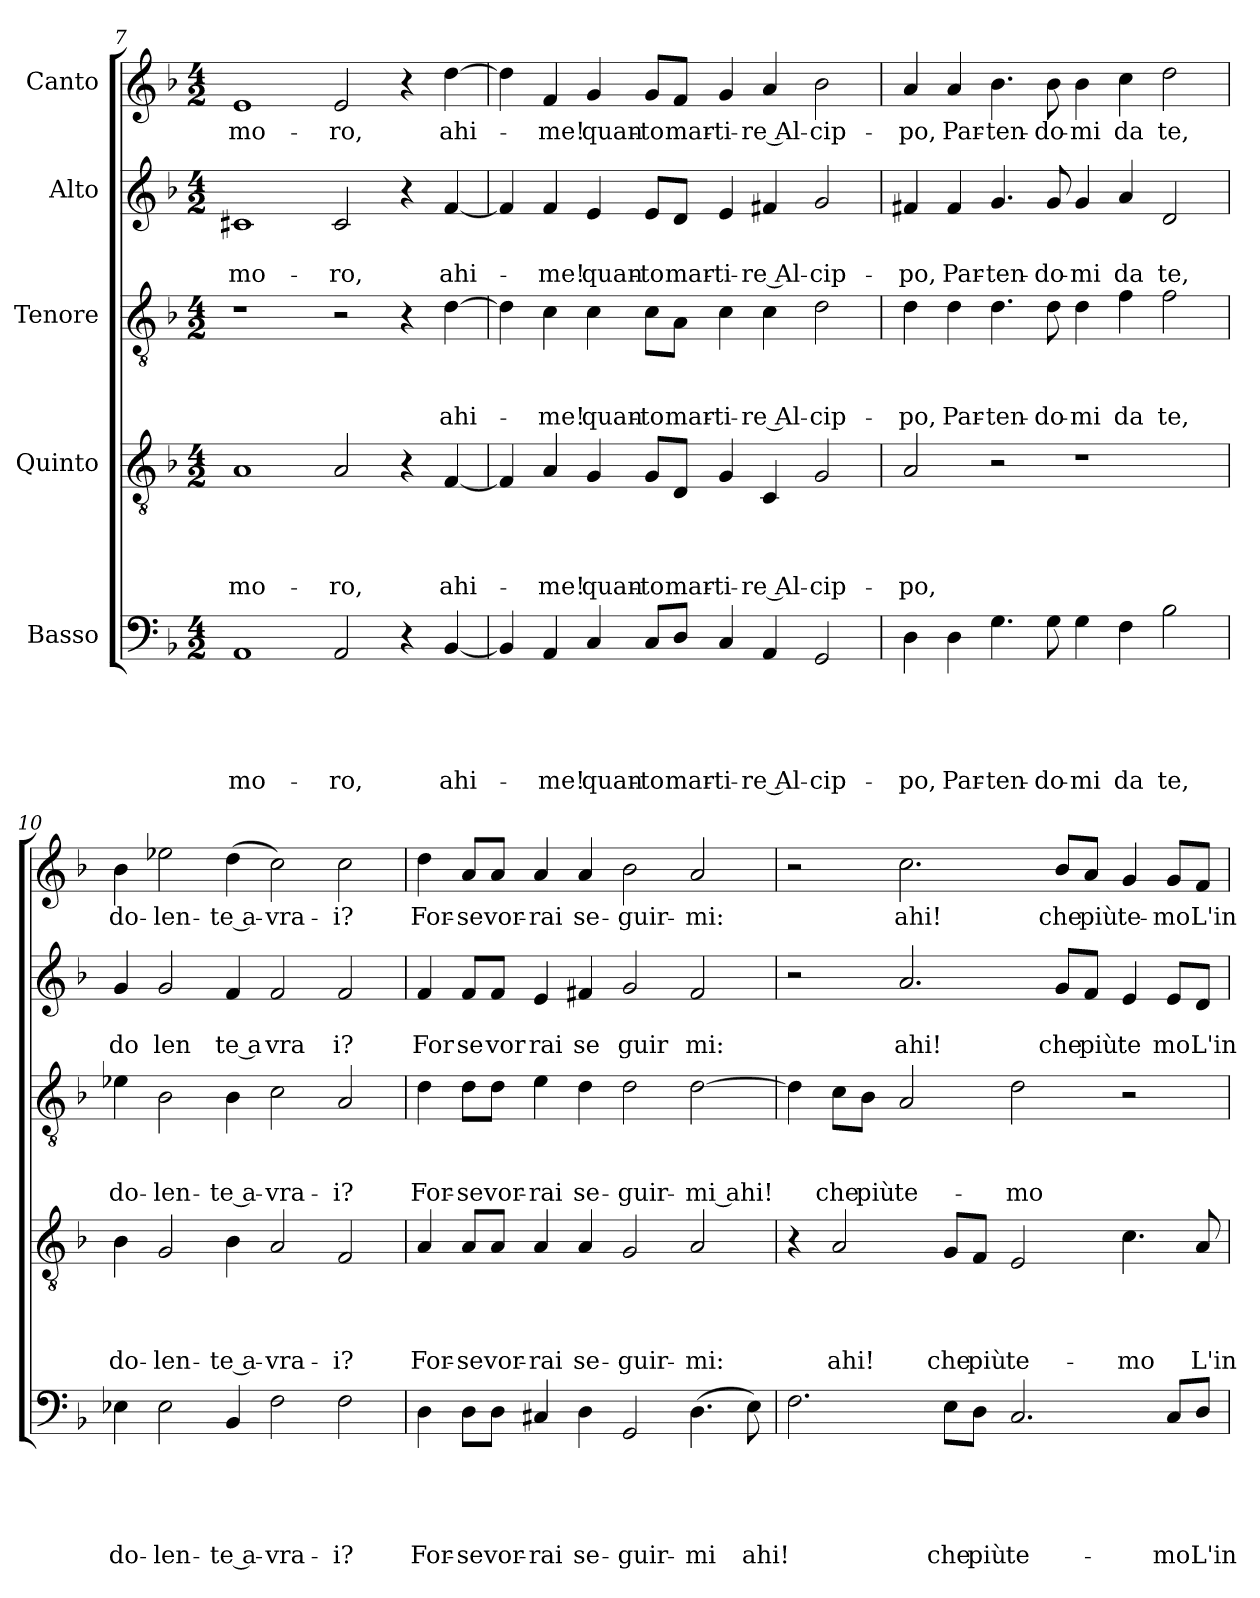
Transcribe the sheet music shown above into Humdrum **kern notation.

**kern	**text	**text	**text	**text	**text	**kern	**text	**text	**text	**text	**kern	**text	**text	**text	**kern	**text	**text	**kern	**text
*part5	*part5	*part5	*part5	*part5	*part5	*part4	*part4	*part4	*part4	*part4	*part3	*part3	*part3	*part3	*part2	*part2	*part2	*part1	*part1
*staff5	*staff5	*staff5	*staff5	*staff5	*staff5	*staff4	*staff4	*staff4	*staff4	*staff4	*staff3	*staff3	*staff3	*staff3	*staff2	*staff2	*staff2	*staff1	*staff1
*I"Basso	*	*	*	*	*	*I"Quinto	*	*	*	*	*I"Tenore	*	*	*	*I"Alto	*	*	*I"Canto	*
*clefF4	*	*	*	*	*	*clefGv2	*	*	*	*	*clefGv2	*	*	*	*clefG2	*	*	*clefG2	*
*ITrd-3c-5	*	*	*	*	*	*ITrd-3c-5	*	*	*	*	*ITrd-3c-5	*	*	*	*ITrd-3c-5	*	*	*	*
*k[b-e-]	*	*	*	*	*	*k[b-e-]	*	*	*	*	*k[b-e-]	*	*	*	*k[b-e-]	*	*	*k[b-]	*
*B-:	*	*	*	*	*	*B-:	*	*	*	*	*B-:	*	*	*	*B-:	*	*	*F:	*
*M4/2	*	*	*	*	*	*M4/2	*	*	*	*	*M4/2	*	*	*	*M4/2	*	*	*M4/2	*
=7	=7	=7	=7	=7	=7	=7	=7	=7	=7	=7	=7	=7	=7	=7	=7	=7	=7	=7	=7
!	!	!	!	!	!LO:LY:b	!	!	!	!	!LO:LY:b	!	!	!	!	!	!	!LO:LY:b	!	!LO:LY:b
1D	.	.	.	.	mo-	1d	.	.	.	mo-	1r	.	.	.	1f#X	.	mo-	1e	mo-
!	!	!	!	!	!LO:LY:b	!	!	!	!	!LO:LY:b	!	!	!	!	!	!	!LO:LY:b	!	!LO:LY:b
2D/	.	.	.	.	-ro,	2d/	.	.	.	-ro,	2r	.	.	.	2f#/	.	-ro,	2e/	-ro,
4r	.	.	.	.	.	4r	.	.	.	.	4r	.	.	.	4r	.	.	4r	.
!	!	!	!	!	!LO:LY:b	!	!	!	!	!LO:LY:b	!	!	!	!LO:LY:b	!	!	!LO:LY:b	!	!LO:LY:b
[<4E-/	.	.	.	.	ahi-	[<4B-/	.	.	.	ahi-	[>4g\	.	.	ahi-	[<4b-/	.	ahi-	[>4dd\	ahi-
=8	=8	=8	=8	=8	=8	=8	=8	=8	=8	=8	=8	=8	=8	=8	=8	=8	=8	=8	=8
4E-/]	.	.	.	.	.	4B-/]	.	.	.	.	4g\]	.	.	.	4b-/]	.	.	4dd\]	.
!	!	!	!	!	!LO:LY:b	!	!	!	!	!LO:LY:b	!	!	!	!LO:LY:b	!	!	!LO:LY:b	!	!LO:LY:b
4D/	.	.	.	.	-me!	4d/	.	.	.	-me!	4f\	.	.	-me!	4b-/	.	-me!	4f/	-me!
!	!	!	!	!	!LO:LY:b	!	!	!	!	!LO:LY:b	!	!	!	!LO:LY:b	!	!	!LO:LY:b	!	!LO:LY:b
4F/	.	.	.	.	quan-	4c/	.	.	.	quan-	4f\	.	.	quan-	4a/	.	quan-	4g/	quan-
!	!	!	!	!	!LO:LY:b	!	!	!	!	!LO:LY:b	!	!	!	!LO:LY:b	!	!	!LO:LY:b	!	!LO:LY:b
8F/L	.	.	.	.	-to	8c/L	.	.	.	-to	8f\L	.	.	-to	8a/L	.	-to	8g/L	-to
!	!	!	!	!	!LO:LY:b	!	!	!	!	!LO:LY:b	!	!	!	!LO:LY:b	!	!	!LO:LY:b	!	!LO:LY:b
8G/J	.	.	.	.	mar-	8G/J	.	.	.	mar-	8d\J	.	.	mar-	8g/J	.	mar-	8f/J	mar-
!	!	!	!	!	!LO:LY:b	!	!	!	!	!LO:LY:b	!	!	!	!LO:LY:b	!	!	!LO:LY:b	!	!LO:LY:b
4F/	.	.	.	.	-ti-	4c/	.	.	.	-ti-	4f\	.	.	-ti-	4a/	.	-ti-	4g/	-ti-
!	!	!	!	!	!LO:LY:b:rj	!	!	!	!	!LO:LY:b:rj	!	!	!	!LO:LY:b:rj	!	!	!LO:LY:b:rj	!	!LO:LY:b:rj
(4D/	.	.	.	.	-re Al-	4F/	.	.	.	-re Al-	4f\	.	.	-re Al-	4bn/	.	-re Al-	4a/	-re Al-
!	!	!	!	!	!LO:LY:b	!	!	!	!	!LO:LY:b	!	!	!	!LO:LY:b	!	!	!LO:LY:b	!	!LO:LY:b
2C/	.	.	.	.	-cip-	2c/	.	.	.	-cip-	2g\	.	.	-cip-	2cc/	.	-cip-	2b-\	-cip-
=9	=9	=9	=9	=9	=9	=9	=9	=9	=9	=9	=9	=9	=9	=9	=9	=9	=9	=9	=9
!	!	!	!	!	!LO:LY:b	!	!	!	!	!LO:LY:b	!	!	!	!LO:LY:b	!	!	!LO:LY:b	!	!LO:LY:b
4G\	.	.	.	.	-po,	2d/	.	.	.	-po,	4g\	.	.	-po,	4bn/	.	-po,	4a/	-po,
!	!	!	!	!	!LO:LY:b	!	!	!	!	!	!	!	!	!LO:LY:b	!	!	!LO:LY:b	!	!LO:LY:b
4G\	.	.	.	.	Par-	.	.	.	.	.	4g\	.	.	Par-	4b/	.	Par-	4a/	Par-
!	!	!	!	!	!LO:LY:b	!	!	!	!	!	!	!	!	!LO:LY:b	!	!	!LO:LY:b	!	!LO:LY:b
4.c\	.	.	.	.	-ten-	2r	.	.	.	.	4.g\	.	.	-ten-	4.cc/	.	-ten-	4.b-\	-ten-
!	!	!	!	!	!LO:LY:b	!	!	!	!	!	!	!	!	!LO:LY:b	!	!	!LO:LY:b	!	!LO:LY:b
8c\	.	.	.	.	-do-	.	.	.	.	.	8g\	.	.	-do-	8cc/	.	-do-	8b-\	-do-
!	!	!	!	!	!LO:LY:b	!	!	!	!	!	!	!	!	!LO:LY:b	!	!	!LO:LY:b	!	!LO:LY:b
4c\	.	.	.	.	-mi	1r	.	.	.	.	4g\	.	.	-mi	4cc/	.	-mi	4b-\	-mi
!	!	!	!	!	!LO:LY:b	!	!	!	!	!	!	!	!	!LO:LY:b	!	!	!LO:LY:b	!	!LO:LY:b
4B-\	.	.	.	.	da	.	.	.	.	.	4b-\	.	.	da	4dd/	.	da	4cc\	da
!	!	!	!	!	!LO:LY:b	!	!	!	!	!	!	!	!	!LO:LY:b	!	!	!LO:LY:b	!	!LO:LY:b
2e-\	.	.	.	.	te,	.	.	.	.	.	2b-\	.	.	te,	2g/	.	te,	2dd\	te,
!!LO:LB:g=z
=10	=10	=10	=10	=10	=10	=10	=10	=10	=10	=10	=10	=10	=10	=10	=10	=10	=10	=10	=10
!	!	!	!	!	!LO:LY:b	!	!	!	!	!LO:LY:b	!	!	!	!LO:LY:b	!	!	!LO:LY:b	!	!LO:LY:b
4A-X\	.	.	.	.	do-	4e-\	.	.	.	do-	4a-X\	.	.	do-	4cc/	.	do	4b-\	do-
!	!	!	!	!	!LO:LY:b	!	!	!	!	!LO:LY:b	!	!	!	!LO:LY:b	!	!	!LO:LY:b	!	!LO:LY:b
2A-\	.	.	.	.	-len-	2c/	.	.	.	-len-	2e-\	.	.	-len-	2cc/	.	len	2ee-X\	-len-
!	!	!	!	!	!LO:LY:b:rj	!	!	!	!	!LO:LY:b:rj	!	!	!	!LO:LY:b:rj	!	!	!LO:LY:b:rj	!	!LO:LY:b:rj
4E-/	.	.	.	.	-te a-	4e-\	.	.	.	-te a-	4e-\	.	.	-te a-	4b-/	.	te a	(<4dd\	-te a-
!	!	!	!	!	!LO:LY:b	!	!	!	!	!LO:LY:b	!	!	!	!LO:LY:b	!	!	!LO:LY:b	!	!LO:LY:b
2B-\	.	.	.	.	-vra-	2d/	.	.	.	-vra-	2f\	.	.	-vra-	2b-/	.	vra	2cc\)	-vra-
!	!	!	!	!	!LO:LY:b	!	!	!	!	!LO:LY:b	!	!	!	!LO:LY:b	!	!	!LO:LY:b	!	!LO:LY:b
2B-\	.	.	.	.	-i?	2B-/	.	.	.	-i?	2d/	.	.	-i?	2b-/	.	i?	2cc\	-i?
=11	=11	=11	=11	=11	=11	=11	=11	=11	=11	=11	=11	=11	=11	=11	=11	=11	=11	=11	=11
!	!	!	!	!	!LO:LY:b	!	!	!	!	!LO:LY:b	!	!	!	!LO:LY:b	!	!	!LO:LY:b	!	!LO:LY:b
4G\	.	.	.	.	For-	4d/	.	.	.	For-	4g\	.	.	For-	4b-/	.	For	4dd\	For-
!	!	!	!	!	!LO:LY:b	!	!	!	!	!LO:LY:b	!	!	!	!LO:LY:b	!	!	!LO:LY:b	!	!LO:LY:b
8G\L	.	.	.	.	-se	8d/L	.	.	.	-se	8g\L	.	.	-se	8b-/L	.	se	8a/L	-se
!	!	!	!	!	!LO:LY:b	!	!	!	!	!LO:LY:b	!	!	!	!LO:LY:b	!	!	!LO:LY:b	!	!LO:LY:b
8G\J	.	.	.	.	vor-	8d/J	.	.	.	vor-	8g\J	.	.	vor-	8b-/J	.	vor	8a/J	vor-
!	!	!	!	!	!LO:LY:b	!	!	!	!	!LO:LY:b	!	!	!	!LO:LY:b	!	!	!LO:LY:b	!	!LO:LY:b
4F#X/	.	.	.	.	-rai	4d/	.	.	.	-rai	4a\	.	.	-rai	4a/	.	rai	4a/	-rai
!	!	!	!	!	!LO:LY:b	!	!	!	!	!LO:LY:b	!	!	!	!LO:LY:b	!	!	!LO:LY:b	!	!LO:LY:b
4G\	.	.	.	.	se-	4d/	.	.	.	se-	4g\	.	.	se-	4bn/	.	se	4a/	se-
!	!	!	!	!	!LO:LY:b	!	!	!	!	!LO:LY:b	!	!	!	!LO:LY:b	!	!	!LO:LY:b	!	!LO:LY:b
2C/	.	.	.	.	-guir-	2c/	.	.	.	-guir-	2g\	.	.	-guir-	2cc/	.	guir	2b-\	-guir-
!	!	!	!	!	!LO:LY:b	!	!	!	!	!LO:LY:b	!	!	!	!LO:LY:b	!	!	!LO:LY:b	!	!LO:LY:b
(<4.G\	.	.	.	.	-mi	2d/	.	.	.	-mi:	[>2g\	.	.	-mi ahi!	2b/	.	mi:	2a/	-mi:
!	!	!	!	!	!LO:LY:b	!	!	!	!	!	!	!	!	!	!	!	!	!	!
8A\)	.	.	.	.	ahi!	.	.	.	.	.	.	.	.	.	.	.	.	.	.
=12	=12	=12	=12	=12	=12	=12	=12	=12	=12	=12	=12	=12	=12	=12	=12	=12	=12	=12	=12
2.B-\	.	.	.	.	.	4r	.	.	.	.	4g\]	.	.	.	2r	.	.	2r	.
!	!	!	!	!	!	!	!	!	!	!LO:LY:b	!	!	!	!LO:LY:b	!	!	!	!	!
.	.	.	.	.	.	2d/	.	.	.	ahi!	8f\L	.	.	che	.	.	.	.	.
!	!	!	!	!	!	!	!	!	!	!	!	!	!	!LO:LY:b	!	!	!	!	!
.	.	.	.	.	.	.	.	.	.	.	8e-\J	.	.	più	.	.	.	.	.
!	!	!	!	!	!	!	!	!	!	!	!	!	!	!LO:LY:b	!	!	!LO:LY:b	!	!LO:LY:b
.	.	.	.	.	.	.	.	.	.	.	2d/	.	.	te-	2.dd/	.	ahi!	2.cc\	ahi!
!	!	!	!	!	!LO:LY:b	!	!	!	!	!LO:LY:b	!	!	!	!	!	!	!	!	!
8A\L	.	.	.	.	che	8c/L	.	.	.	che	.	.	.	.	.	.	.	.	.
!	!	!	!	!	!LO:LY:b	!	!	!	!	!LO:LY:b	!	!	!	!	!	!	!	!	!
8G\J	.	.	.	.	più	8B-/J	.	.	.	più	.	.	.	.	.	.	.	.	.
!	!	!	!	!	!LO:LY:b	!	!	!	!	!LO:LY:b	!	!	!	!LO:LY:b	!	!	!	!	!
2.F/	.	.	.	.	te-	2A/	.	.	.	te-	2g\	.	.	-mo	.	.	.	.	.
!	!	!	!	!	!	!	!	!	!	!	!	!	!	!	!	!	!LO:LY:b	!	!LO:LY:b
.	.	.	.	.	.	.	.	.	.	.	.	.	.	.	8cc/L	.	che	8b-/L	che
!	!	!	!	!	!	!	!	!	!	!	!	!	!	!	!	!	!LO:LY:b	!	!LO:LY:b
.	.	.	.	.	.	.	.	.	.	.	.	.	.	.	8b-/J	.	più	8a/J	più
!	!	!	!	!	!	!	!	!	!	!LO:LY:b	!	!	!	!	!	!	!LO:LY:b	!	!LO:LY:b
.	.	.	.	.	.	4.f\	.	.	.	-mo	2r	.	.	.	4a/	.	te	4g/	te-
!	!	!	!	!	!LO:LY:b	!	!	!	!	!	!	!	!	!	!	!	!LO:LY:b	!	!LO:LY:b
8F/L	.	.	.	.	-mo	.	.	.	.	.	.	.	.	.	8a/L	.	mo	8g/L	-mo
!	!	!	!	!	!LO:LY:b	!	!	!	!	!LO:LY:b	!	!	!	!	!	!	!LO:LY:b	!	!LO:LY:b
8G/J	.	.	.	.	L'in-	8d/	.	.	.	L'in-	.	.	.	.	8g/J	.	L'in	8f/J	L'in-
=	=	=	=	=	=	=	=	=	=	=	=	=	=	=	=	=	=	=	=
*-	*-	*-	*-	*-	*-	*-	*-	*-	*-	*-	*-	*-	*-	*-	*-	*-	*-	*-	*-
